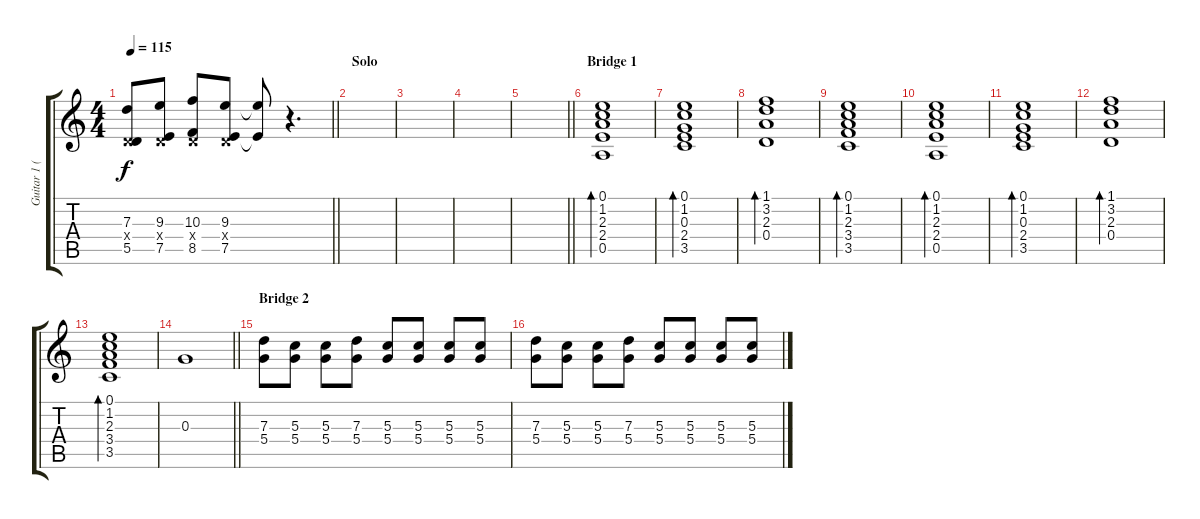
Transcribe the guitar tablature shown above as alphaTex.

\track ("Guitar 1 (Lead)" "Guitar 1 (") {instrument overdrivenguitar}
\staff {score tabs}
\tuning (E4 B3 G3 D3 A2 D2) {hide}
\ts (4 4)
\tempo 115
\clef g2
\barLineRight lightlight
\ks c
(7.3 0.4{x} 5.5).8{dy f} (9.3 0.4{x} 7.5).8 (10.3 0.4{x} 8.5).8 (9.3 0.4{x} 7.5).8 (9.3{t} 7.5{t}).8 r.4{d} |
\section ("" "Solo")
|
|
|
\barLineRight lightlight
|
\section ("" "Bridge 1")
(0.1 1.2 2.3 2.4 0.5).1{bd 240} |
(0.1 1.2 0.3 2.4 3.5).1{bd 120} |
(1.1 3.2 2.3 0.4).1{bd 120} |
(0.1 1.2 2.3 3.4 3.5).1{bd 120} |
(0.1 1.2 2.3 2.4 0.5).1{bd 240} |
(0.1 1.2 0.3 2.4 3.5).1{bd 120} |
(1.1 3.2 2.3 0.4).1{bd 120} |
(0.1 1.2 2.3 3.4 3.5).1{bd 120} |
\barLineRight lightlight
0.3.1 |
\section ("" "Bridge 2")
(7.3 5.4).8{instrument overdrivenguitar} (5.3 5.4).8 (5.3 5.4).8 (7.3 5.4).8 (5.3 5.4).8 (5.3 5.4).8 (5.3 5.4).8 (5.3 5.4).8 |
(7.3 5.4).8 (5.3 5.4).8 (5.3 5.4).8 (7.3 5.4).8 (5.3 5.4).8 (5.3 5.4).8 (5.3 5.4).8 (5.3 5.4).8
